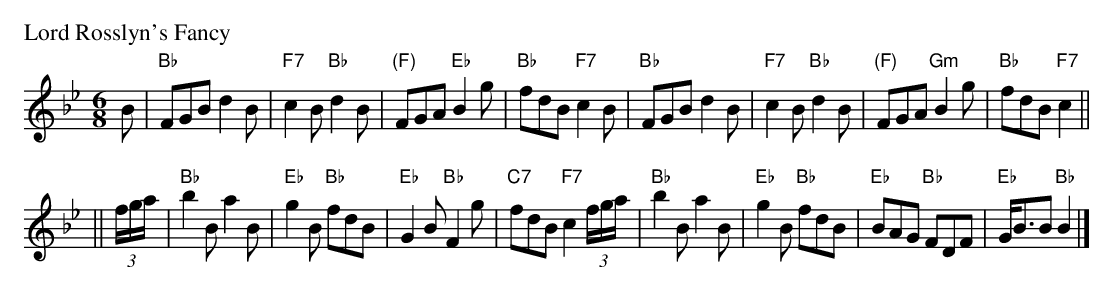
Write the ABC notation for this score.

X:1
P: Lord Rosslyn's Fancy
M: 6/8
L: 1/8
K: Bb
B \
| "Bb"FGB d2B | "F7"c2B "Bb"d2B | "(F)"FGA "Eb"B2g | "Bb"fdB "F7"c2B \
| "Bb"FGB d2B | "F7"c2B "Bb"d2B | "(F)"FGA "Gm"B2g | "Bb"fdB "F7"c2 ||
|| (3f/g/a/ \
| "Bb"b2B a2B | "Eb"g2B "Bb"fdB | "Eb"G2B "Bb"F2g | "C7"fdB "F7"c2 (3f/g/a/ \
| "Bb"b2B a2B | "Eb"g2B "Bb"fdB | "Eb"BAG "Bb"FDF | "Eb"G<BB "Bb"B2 |]
